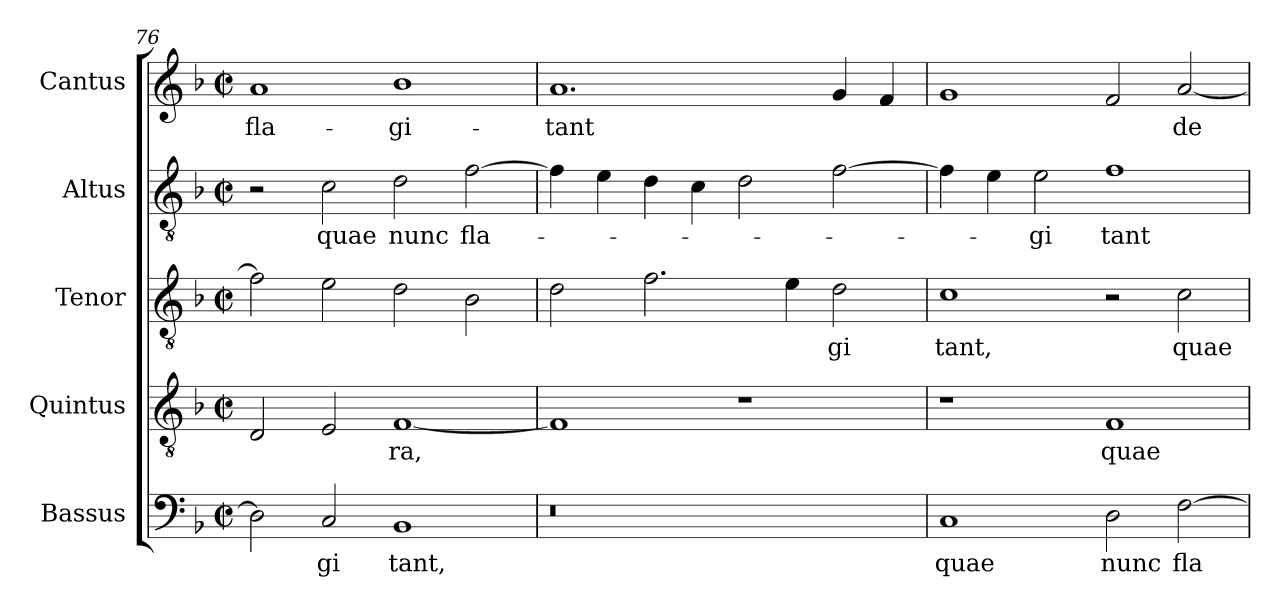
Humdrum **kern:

**kern	**text	**kern	**text	**kern	**text	**kern	**text	**kern	**text
*part5	*part5	*part4	*part4	*part3	*part3	*part2	*part2	*part1	*part1
*staff5	*staff5	*staff4	*staff4	*staff3	*staff3	*staff2	*staff2	*staff1	*staff1
*I"Bassus	*	*I"Quintus	*	*I"Tenor	*	*I"Altus	*	*I"Cantus	*
*clefF4	*	*clefGv2	*	*clefGv2	*	*clefGv2	*	*clefG2	*
*k[b-]	*	*k[b-]	*	*k[b-]	*	*k[b-]	*	*k[b-]	*
*F:	*	*F:	*	*F:	*	*F:	*	*F:	*
*M2/2	*	*M2/2	*	*M2/2	*	*M2/2	*	*M2/2	*
*met(c|)	*	*met(c|)	*	*met(c|)	*	*met(c|)	*	*met(c|)	*
=76	=76	=76	=76	=76	=76	=76	=76	=76	=76
!	!	!	!	!	!	!	!	!	!LO:LY:b:cj
2D\]	.	2D/	.	2f\]	.	2r	.	1a	fla-
!	!LO:LY:b:cj	!	!	!	!	!	!LO:LY:b:cj	!	!
2C/	gi	2E/	.	2e\	.	2c\	quae	.	.
!	!LO:LY:b:cj	!	!LO:LY:b:cj	!	!	!	!LO:LY:b:cj	!	!LO:LY:b:cj
1BB-	tant,	[>1F	-ra,	2d\	.	2d\	nunc	1b-	-gi-
!	!	!	!	!	!	!	!LO:LY:b	!	!
.	.	.	.	2B-\	.	[>2f\	fla-	.	.
!!LO:PB:g=z
=77	=77	=77	=77	=77	=77	=77	=77	=77	=77
!	!	!	!	!	!	!	!	!	!LO:LY:b
0r	.	1F]	.	2d\	.	4f\]	.	1.a	-tant
.	.	.	.	.	.	4e\	.	.	.
.	.	.	.	2.f\	.	4d\	.	.	.
.	.	.	.	.	.	4c\	.	.	.
.	.	1r	.	.	.	2d\	.	.	.
.	.	.	.	4e\	.	.	.	.	.
!	!	!	!	!	!LO:LY:b:cj	!	!	!	!
.	.	.	.	2d\	-gi	[>2f\	.	4g/	.
.	.	.	.	.	.	.	.	4f/	.
=78	=78	=78	=78	=78	=78	=78	=78	=78	=78
!	!LO:LY:b:cj	!	!	!	!LO:LY:b:cj	!	!	!	!
1C	quae	1r	.	1c	tant,	4f\]	.	1g	.
.	.	.	.	.	.	4e\	.	.	.
!	!	!	!	!	!	!	!LO:LY:b:cj	!	!
.	.	.	.	.	.	2e\	-gi	.	.
!	!LO:LY:b:cj	!	!LO:LY:b:cj	!	!	!	!LO:LY:b:cj	!	!
2D\	nunc	1F	quae	2r	.	1f	tant	2f/	.
!	!LO:LY:b	!	!	!	!LO:LY:b:cj	!	!	!	!LO:LY:b:cj
[>2F\	fla	.	.	2c\	quae	.	.	[<2a/	de
=	=	=	=	=	=	=	=	=	=
*-	*-	*-	*-	*-	*-	*-	*-	*-	*-
